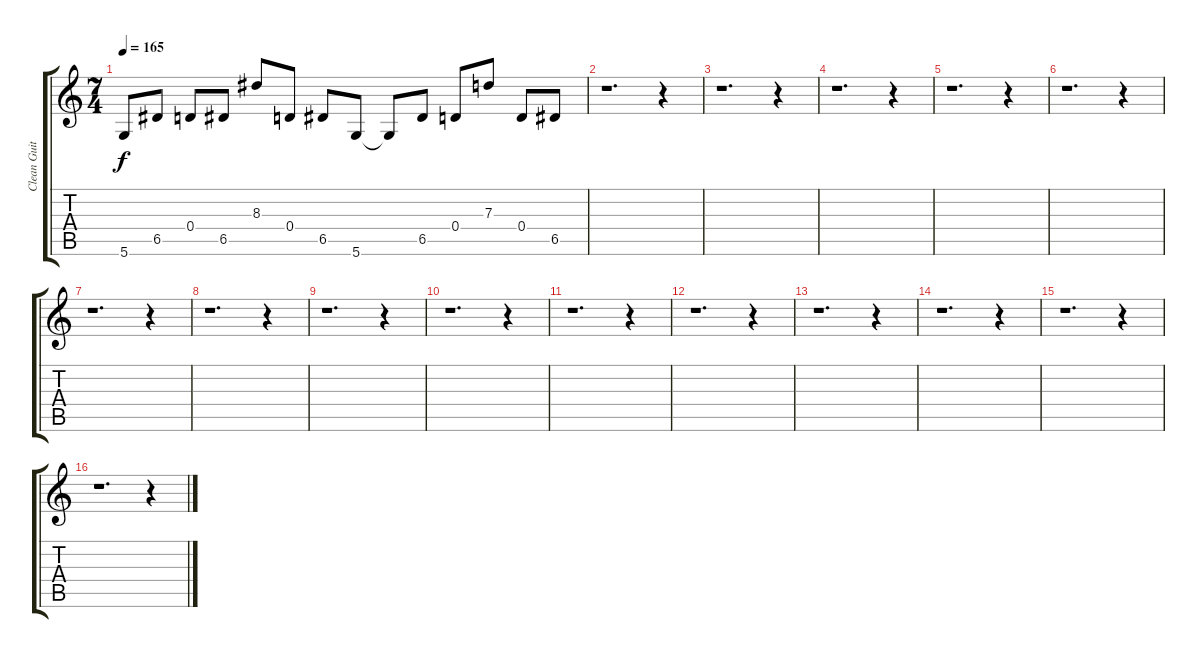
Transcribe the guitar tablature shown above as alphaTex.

\track ("Clean Guitar" "Clean Guit") {instrument electricguitarclean}
\staff {score tabs}
\tuning (E4 B3 G3 D3 A2 D2) {hide}
\ts (7 4)
\tempo 165
\clef g2
\ks c
5.6.8{dy f} 6.5.8 0.4.8 6.5.8 8.3.8 0.4.8 6.5.8 5.6.8 5.6{t}.8 6.5.8 0.4.8 7.3.8 0.4.8 6.5.8 |
r.1{d} r.4 |
r.1{d} r.4 |
r.1{d} r.4 |
r.1{d} r.4 |
r.1{d} r.4 |
r.1{d} r.4 |
r.1{d} r.4 |
r.1{d} r.4 |
r.1{d} r.4 |
r.1{d} r.4 |
r.1{d} r.4 |
r.1{d} r.4 |
r.1{d} r.4 |
r.1{d} r.4 |
r.1{d} r.4
